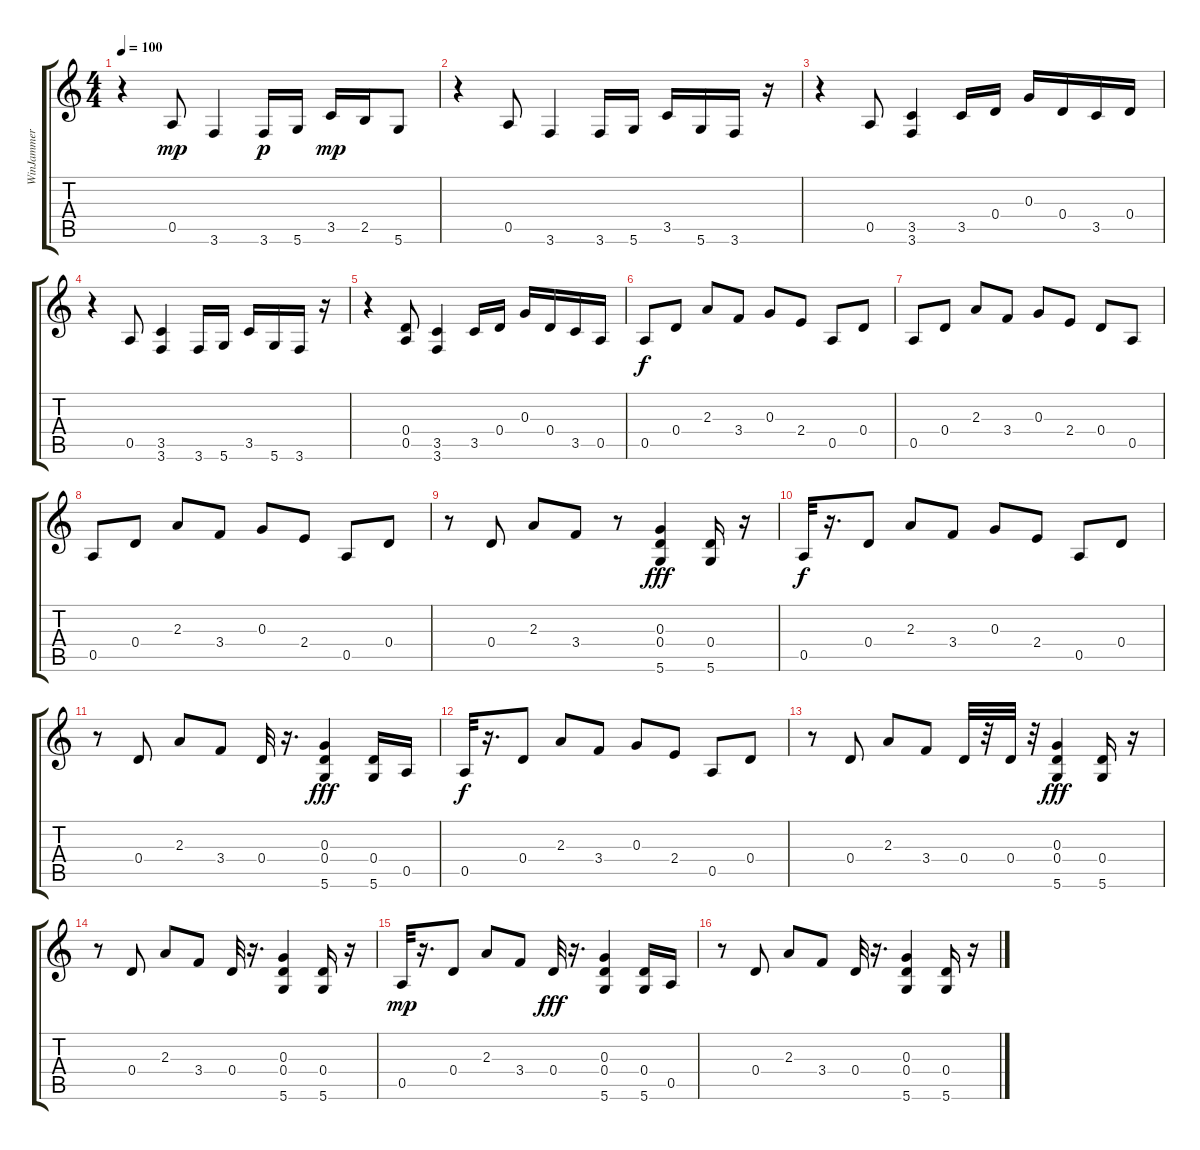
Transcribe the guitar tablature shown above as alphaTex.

\track ("WinJammer Demo" "WinJammer ") {instrument distortionguitar}
\staff {score tabs}
\tuning (E4 B3 G3 D3 A2 D2) {hide}
\ts (4 4)
\tempo 100
\clef g2
\ks c
r.4{dy mp} 0.5.8 3.6.4 3.6.16{dy p} 5.6.16 3.5.16{dy mp} 2.5.16 5.6.8 |
r.4 0.5.8 3.6.4 3.6.16 5.6.16 3.5.16 5.6.16 3.6.16 r.16 |
r.4 0.5.8 (3.5 3.6).4 3.5.16 0.4.16 0.3.16 0.4.16 3.5.16 0.4.16 |
r.4 0.5.8 (3.5 3.6).4 3.6.16 5.6.16 3.5.16 5.6.16 3.6.16 r.16 |
r.4 (0.4 0.5).8 (3.5 3.6).4 3.5.16 0.4.16 0.3.16 0.4.16 3.5.16 0.5.16 |
0.5.8{dy f} 0.4.8 2.3.8 3.4.8 0.3.8 2.4.8 0.5.8 0.4.8 |
0.5.8 0.4.8 2.3.8 3.4.8 0.3.8 2.4.8 0.4.8 0.5.8 |
0.5.8 0.4.8 2.3.8 3.4.8 0.3.8 2.4.8 0.5.8 0.4.8 |
r.8 0.4.8 2.3.8 3.4.8 r.8 (0.3 0.4 5.6).4{dy fff} (0.4 5.6).16 r.16 |
0.5.32{dy f} r.16{d} 0.4.8 2.3.8 3.4.8 0.3.8 2.4.8 0.5.8 0.4.8 |
r.8 0.4.8 2.3.8 3.4.8 0.4.32 r.16{d} (0.3 0.4 5.6).4{dy fff} (0.4 5.6).16 0.5.16 |
0.5.32{dy f} r.16{d} 0.4.8 2.3.8 3.4.8 0.3.8 2.4.8 0.5.8 0.4.8 |
r.8 0.4.8 2.3.8 3.4.8 0.4.32 r.32 0.4.32 r.32 (0.3 0.4 5.6).4{dy fff} (0.4 5.6).16 r.16 |
r.8 0.4.8 2.3.8 3.4.8 0.4.32 r.16{d} (0.3 0.4 5.6).4 (0.4 5.6).16 r.16 |
0.5.32{dy mp} r.16{d} 0.4.8 2.3.8 3.4.8 0.4.32{dy fff} r.16{d} (0.3 0.4 5.6).4 (0.4 5.6).16 0.5.16 |
r.8 0.4.8 2.3.8 3.4.8 0.4.32 r.16{d} (0.3 0.4 5.6).4 (0.4 5.6).16 r.16
